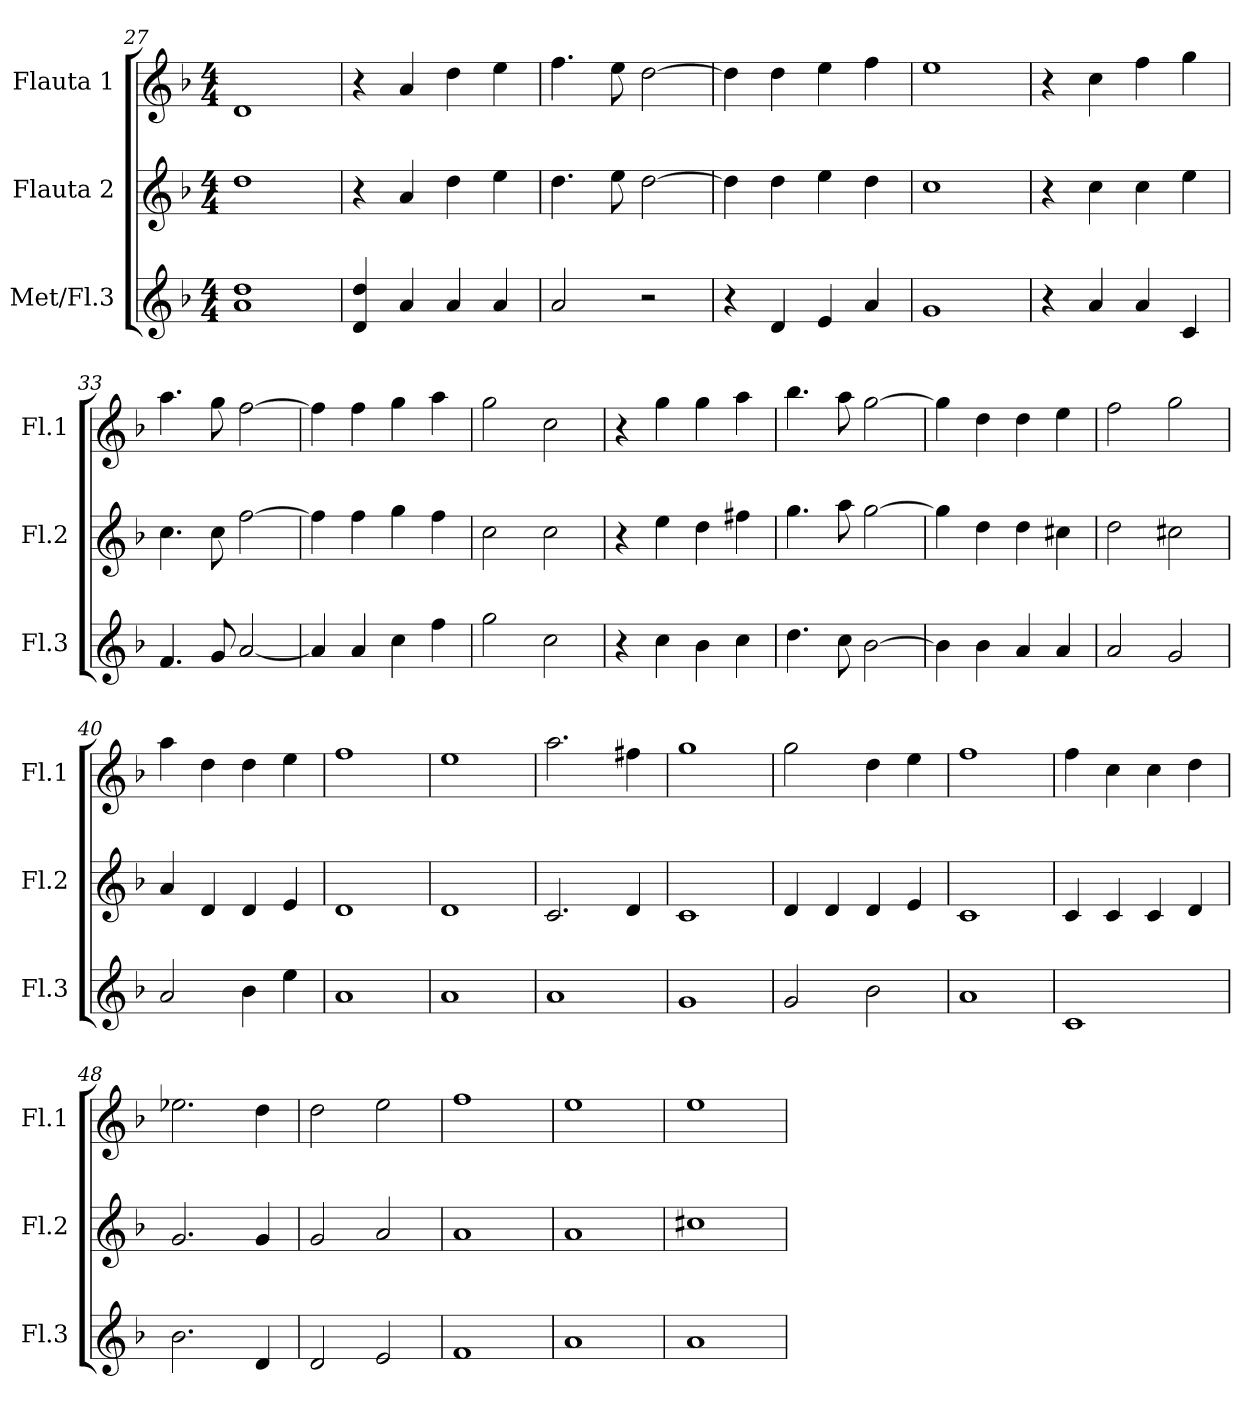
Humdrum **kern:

**kern	**kern	**kern
*part3	*part2	*part1
*staff3	*staff2	*staff1
*I"Met/Fl.3	*I"Flauta 2	*I"Flauta 1
*I'Fl.3	*I'Fl.2	*I'Fl.1
*clefG2	*clefG2	*clefG2
*k[b-]	*k[b-]	*k[b-]
*M4/4	*M4/4	*M4/4
=27	=27	=27
1a 1dd	1dd	1d
=28	=28	=28
4d/ 4dd/	4r	4r
4a/	4a/	4a/
4a/	4dd\	4dd\
4a/	4ee\	4ee\
!!LO:LB:g=z
=29	=29	=29
2a/	4.dd\	4.ff\
.	8ee\	8ee\
2r	[2dd\	[2dd\
=30	=30	=30
4r	4dd\]	4dd\]
4d/	4dd\	4dd\
4e/	4ee\	4ee\
4a/	4dd\	4ff\
=31	=31	=31
1g	1cc	1ee
=32	=32	=32
4r	4r	4r
4a/	4cc\	4cc\
4a/	4cc\	4ff\
4c/	4ee\	4gg\
=33	=33	=33
4.f/	4.cc\	4.aa\
8g/	8cc\	8gg\
[2a/	[2ff\	[2ff\
=34	=34	=34
4a/]	4ff\]	4ff\]
4a/	4ff\	4ff\
4cc\	4gg\	4gg\
4ff\	4ff\	4aa\
=35	=35	=35
2gg\	2cc\	2gg\
2cc\	2cc\	2cc\
=36	=36	=36
4r	4r	4r
4cc\	4ee\	4gg\
4b-\	4dd\	4gg\
4cc\	4ff#X\	4aa\
=37	=37	=37
4.dd\	4.gg\	4.bb-\
8cc\	8aa\	8aa\
[2b-\	[2gg\	[2gg\
!!LO:LB:g=z
=38	=38	=38
4b-\]	4gg\]	4gg\]
4b-\	4dd\	4dd\
4a/	4dd\	4dd\
4a/	4cc#X\	4ee\
=39	=39	=39
2a/	2dd\	2ff\
2g/	2cc#X\	2gg\
=40	=40	=40
2a/	4a/	4aa\
.	4d/	4dd\
4b-\	4d/	4dd\
4ee\	4e/	4ee\
=41	=41	=41
1a	1d	1ff
=42	=42	=42
1a	1d	1ee
=43	=43	=43
1a	2.c/	2.aa\
.	4d/	4ff#X\
=44	=44	=44
1g	1c	1gg
=45	=45	=45
2g/	4d/	2gg\
.	4d/	.
2b-\	4d/	4dd\
.	4e/	4ee\
=46	=46	=46
1a	1c	1ff
=47	=47	=47
1c	4c/	4ff\
.	4c/	4cc\
.	4c/	4cc\
.	4d/	4dd\
=48	=48	=48
2.b-\	2.g/	2.ee-X\
4d/	4g/	4dd\
!!LO:LB:g=z
=49	=49	=49
2d/	2g/	2dd\
2e/	2a/	2ee\
=50	=50	=50
1f	1a	1ff
=51	=51	=51
1a	1a	1ee
=52	=52	=52
1a	1cc#X	1ee
=	=	=
*-	*-	*-
